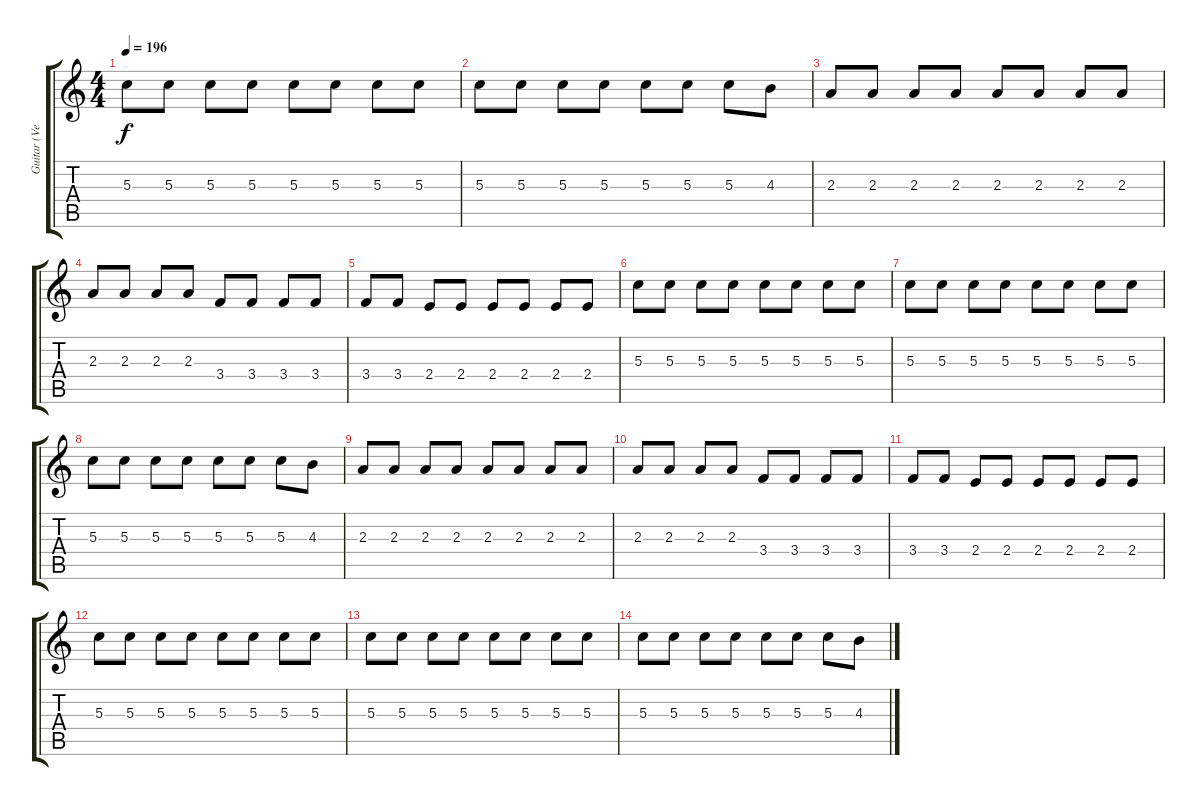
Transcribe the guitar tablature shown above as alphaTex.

\track ("Guitar (Verses)" "Guitar (Ve") {instrument overdrivenguitar}
\staff {score tabs}
\tuning (E4 B3 G3 D3 A2 E2) {hide}
\ts (4 4)
\tempo 196
\clef g2
\ks c
5.3.8{dy f} 5.3.8 5.3.8 5.3.8 5.3.8 5.3.8 5.3.8 5.3.8 |
5.3.8 5.3.8 5.3.8 5.3.8 5.3.8 5.3.8 5.3.8 4.3.8 |
2.3.8 2.3.8 2.3.8 2.3.8 2.3.8 2.3.8 2.3.8 2.3.8 |
2.3.8 2.3.8 2.3.8 2.3.8 3.4.8 3.4.8 3.4.8 3.4.8 |
3.4.8 3.4.8 2.4.8 2.4.8 2.4.8 2.4.8 2.4.8 2.4.8 |
5.3.8 5.3.8 5.3.8 5.3.8 5.3.8 5.3.8 5.3.8 5.3.8 |
5.3.8 5.3.8 5.3.8 5.3.8 5.3.8 5.3.8 5.3.8 5.3.8 |
5.3.8 5.3.8 5.3.8 5.3.8 5.3.8 5.3.8 5.3.8 4.3.8 |
2.3.8 2.3.8 2.3.8 2.3.8 2.3.8 2.3.8 2.3.8 2.3.8 |
2.3.8 2.3.8 2.3.8 2.3.8 3.4.8 3.4.8 3.4.8 3.4.8 |
3.4.8 3.4.8 2.4.8 2.4.8 2.4.8 2.4.8 2.4.8 2.4.8 |
5.3.8 5.3.8 5.3.8 5.3.8 5.3.8 5.3.8 5.3.8 5.3.8 |
5.3.8 5.3.8 5.3.8 5.3.8 5.3.8 5.3.8 5.3.8 5.3.8 |
5.3.8 5.3.8 5.3.8 5.3.8 5.3.8 5.3.8 5.3.8 4.3.8
